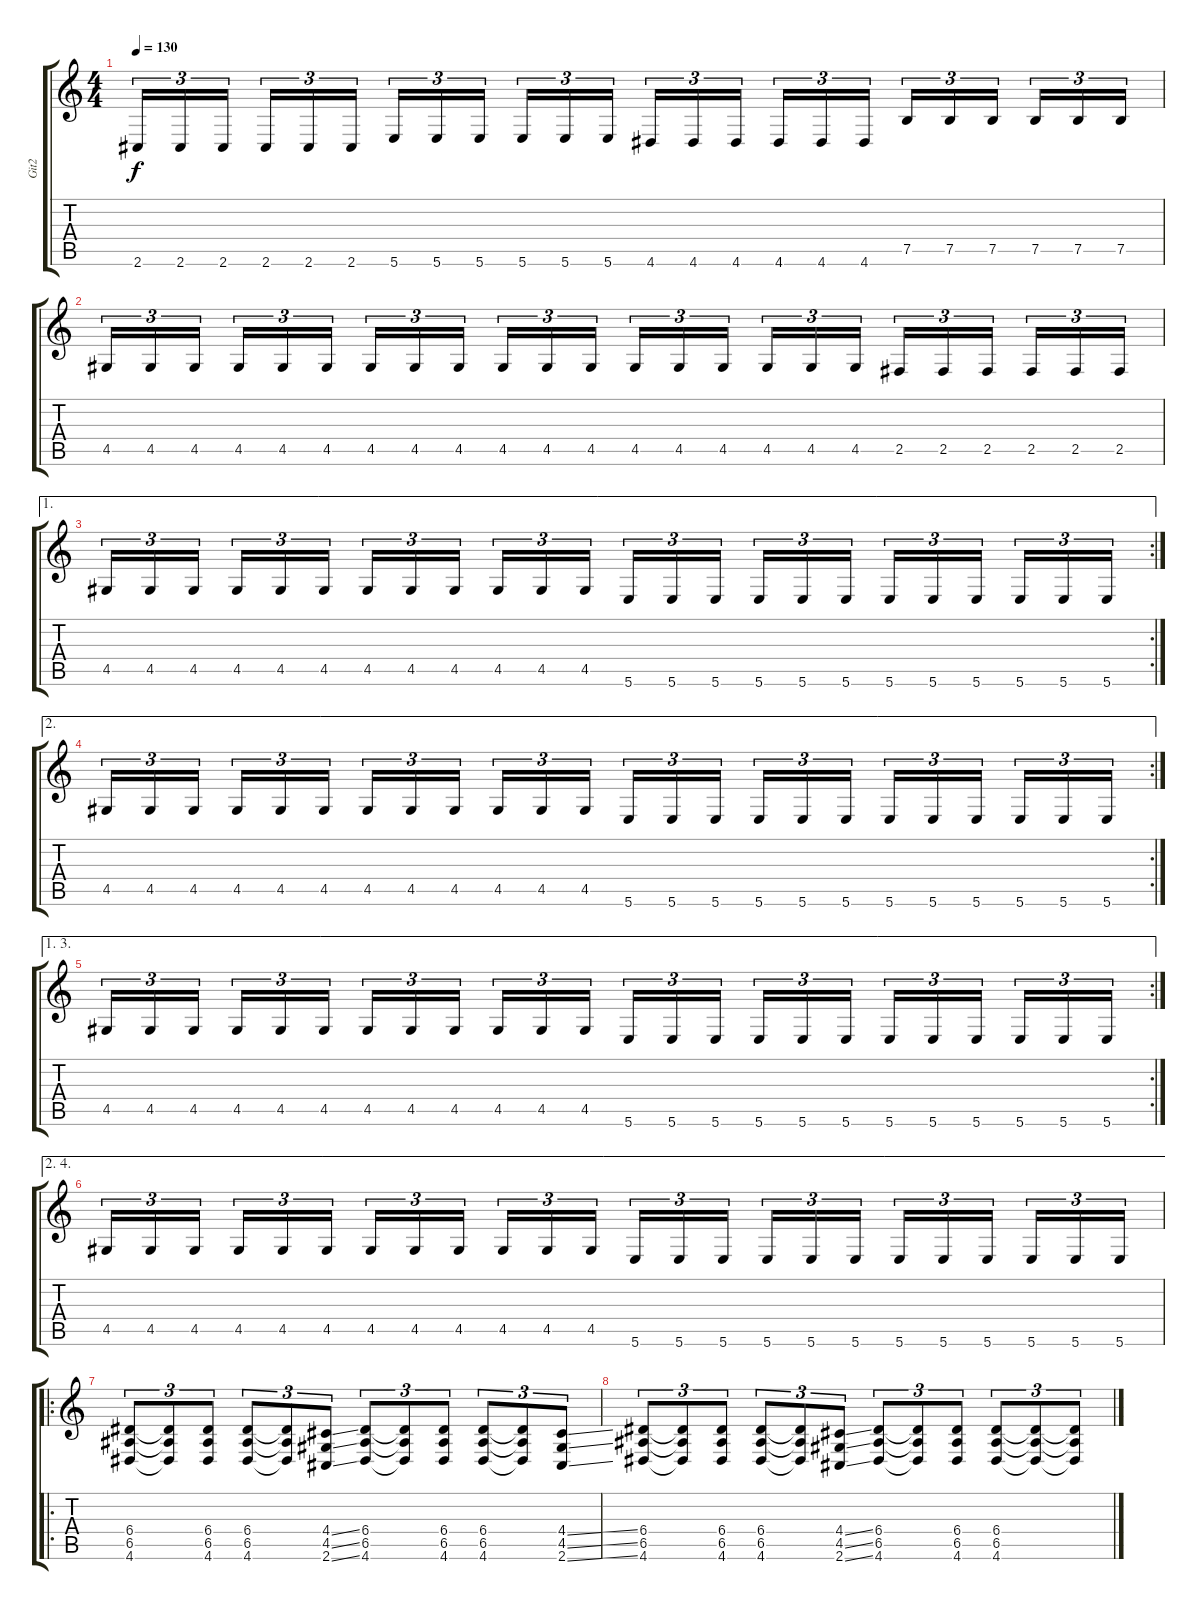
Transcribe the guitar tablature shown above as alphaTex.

\track ("Git2" "Git2") {instrument distortionguitar}
\staff {score tabs}
\tuning (B3 Gb3 D3 A2 E2 B1) {hide}
\ts (4 4)
\tempo 130
\clef g2
\ks c
2.6.16{tu (3 2) dy f} 2.6.16{tu (3 2)} 2.6.16{tu (3 2)} 2.6.16{tu (3 2)} 2.6.16{tu (3 2)} 2.6.16{tu (3 2)} 5.6.16{tu (3 2)} 5.6.16{tu (3 2)} 5.6.16{tu (3 2)} 5.6.16{tu (3 2)} 5.6.16{tu (3 2)} 5.6.16{tu (3 2)} 4.6.16{tu (3 2)} 4.6.16{tu (3 2)} 4.6.16{tu (3 2)} 4.6.16{tu (3 2)} 4.6.16{tu (3 2)} 4.6.16{tu (3 2)} 7.5.16{tu (3 2)} 7.5.16{tu (3 2)} 7.5.16{tu (3 2)} 7.5.16{tu (3 2)} 7.5.16{tu (3 2)} 7.5.16{tu (3 2)} |
4.5.16{tu (3 2)} 4.5.16{tu (3 2)} 4.5.16{tu (3 2)} 4.5.16{tu (3 2)} 4.5.16{tu (3 2)} 4.5.16{tu (3 2)} 4.5.16{tu (3 2)} 4.5.16{tu (3 2)} 4.5.16{tu (3 2)} 4.5.16{tu (3 2)} 4.5.16{tu (3 2)} 4.5.16{tu (3 2)} 4.5.16{tu (3 2)} 4.5.16{tu (3 2)} 4.5.16{tu (3 2)} 4.5.16{tu (3 2)} 4.5.16{tu (3 2)} 4.5.16{tu (3 2)} 2.5.16{tu (3 2)} 2.5.16{tu (3 2)} 2.5.16{tu (3 2)} 2.5.16{tu (3 2)} 2.5.16{tu (3 2)} 2.5.16{tu (3 2)} |
\ae 1
\rc 2
4.5.16{tu (3 2)} 4.5.16{tu (3 2)} 4.5.16{tu (3 2)} 4.5.16{tu (3 2)} 4.5.16{tu (3 2)} 4.5.16{tu (3 2)} 4.5.16{tu (3 2)} 4.5.16{tu (3 2)} 4.5.16{tu (3 2)} 4.5.16{tu (3 2)} 4.5.16{tu (3 2)} 4.5.16{tu (3 2)} 5.6.16{tu (3 2)} 5.6.16{tu (3 2)} 5.6.16{tu (3 2)} 5.6.16{tu (3 2)} 5.6.16{tu (3 2)} 5.6.16{tu (3 2)} 5.6.16{tu (3 2)} 5.6.16{tu (3 2)} 5.6.16{tu (3 2)} 5.6.16{tu (3 2)} 5.6.16{tu (3 2)} 5.6.16{tu (3 2)} |
\ae 2
\rc 2
4.5.16{tu (3 2)} 4.5.16{tu (3 2)} 4.5.16{tu (3 2)} 4.5.16{tu (3 2)} 4.5.16{tu (3 2)} 4.5.16{tu (3 2)} 4.5.16{tu (3 2)} 4.5.16{tu (3 2)} 4.5.16{tu (3 2)} 4.5.16{tu (3 2)} 4.5.16{tu (3 2)} 4.5.16{tu (3 2)} 5.6.16{tu (3 2)} 5.6.16{tu (3 2)} 5.6.16{tu (3 2)} 5.6.16{tu (3 2)} 5.6.16{tu (3 2)} 5.6.16{tu (3 2)} 5.6.16{tu (3 2)} 5.6.16{tu (3 2)} 5.6.16{tu (3 2)} 5.6.16{tu (3 2)} 5.6.16{tu (3 2)} 5.6.16{tu (3 2)} |
\ae (1 3)
\rc 2
4.5.16{tu (3 2)} 4.5.16{tu (3 2)} 4.5.16{tu (3 2)} 4.5.16{tu (3 2)} 4.5.16{tu (3 2)} 4.5.16{tu (3 2)} 4.5.16{tu (3 2)} 4.5.16{tu (3 2)} 4.5.16{tu (3 2)} 4.5.16{tu (3 2)} 4.5.16{tu (3 2)} 4.5.16{tu (3 2)} 5.6.16{tu (3 2)} 5.6.16{tu (3 2)} 5.6.16{tu (3 2)} 5.6.16{tu (3 2)} 5.6.16{tu (3 2)} 5.6.16{tu (3 2)} 5.6.16{tu (3 2)} 5.6.16{tu (3 2)} 5.6.16{tu (3 2)} 5.6.16{tu (3 2)} 5.6.16{tu (3 2)} 5.6.16{tu (3 2)} |
\ae (2 4)
4.5.16{tu (3 2)} 4.5.16{tu (3 2)} 4.5.16{tu (3 2)} 4.5.16{tu (3 2)} 4.5.16{tu (3 2)} 4.5.16{tu (3 2)} 4.5.16{tu (3 2)} 4.5.16{tu (3 2)} 4.5.16{tu (3 2)} 4.5.16{tu (3 2)} 4.5.16{tu (3 2)} 4.5.16{tu (3 2)} 5.6.16{tu (3 2)} 5.6.16{tu (3 2)} 5.6.16{tu (3 2)} 5.6.16{tu (3 2)} 5.6.16{tu (3 2)} 5.6.16{tu (3 2)} 5.6.16{tu (3 2)} 5.6.16{tu (3 2)} 5.6.16{tu (3 2)} 5.6.16{tu (3 2)} 5.6.16{tu (3 2)} 5.6.16{tu (3 2)} |
\ro
(6.4 6.5 4.6).8{tu (3 2)} (6.4{t} 6.5{t} 4.6{t}).8{tu (3 2)} (6.4 6.5 4.6).8{tu (3 2)} (6.4 6.5 4.6).8{tu (3 2)} (6.4{t} 6.5{t} 4.6{t}).8{tu (3 2)} (4.4{ss} 4.5{ss} 2.6{ss}).8{tu (3 2)} (6.4 6.5 4.6).8{tu (3 2)} (6.4{t} 6.5{t} 4.6{t}).8{tu (3 2)} (6.4 6.5 4.6).8{tu (3 2)} (6.4 6.5 4.6).8{tu (3 2)} (6.4{t} 6.5{t} 4.6{t}).8{tu (3 2)} (4.4{ss} 4.5{ss} 2.6{ss}).8{tu (3 2)} |
(6.4 6.5 4.6).8{tu (3 2)} (6.4{t} 6.5{t} 4.6{t}).8{tu (3 2)} (6.4 6.5 4.6).8{tu (3 2)} (6.4 6.5 4.6).8{tu (3 2)} (6.4{t} 6.5{t} 4.6{t}).8{tu (3 2)} (4.4{ss} 4.5{ss} 2.6{ss}).8{tu (3 2)} (6.4 6.5 4.6).8{tu (3 2)} (6.4{t} 6.5{t} 4.6{t}).8{tu (3 2)} (6.4 6.5 4.6).8{tu (3 2)} (6.4 6.5 4.6).8{tu (3 2)} (6.4{t} 6.5{t} 4.6{t}).8{tu (3 2)} (6.4{t} 6.5{t} 4.6{t}).8{tu (3 2)}
